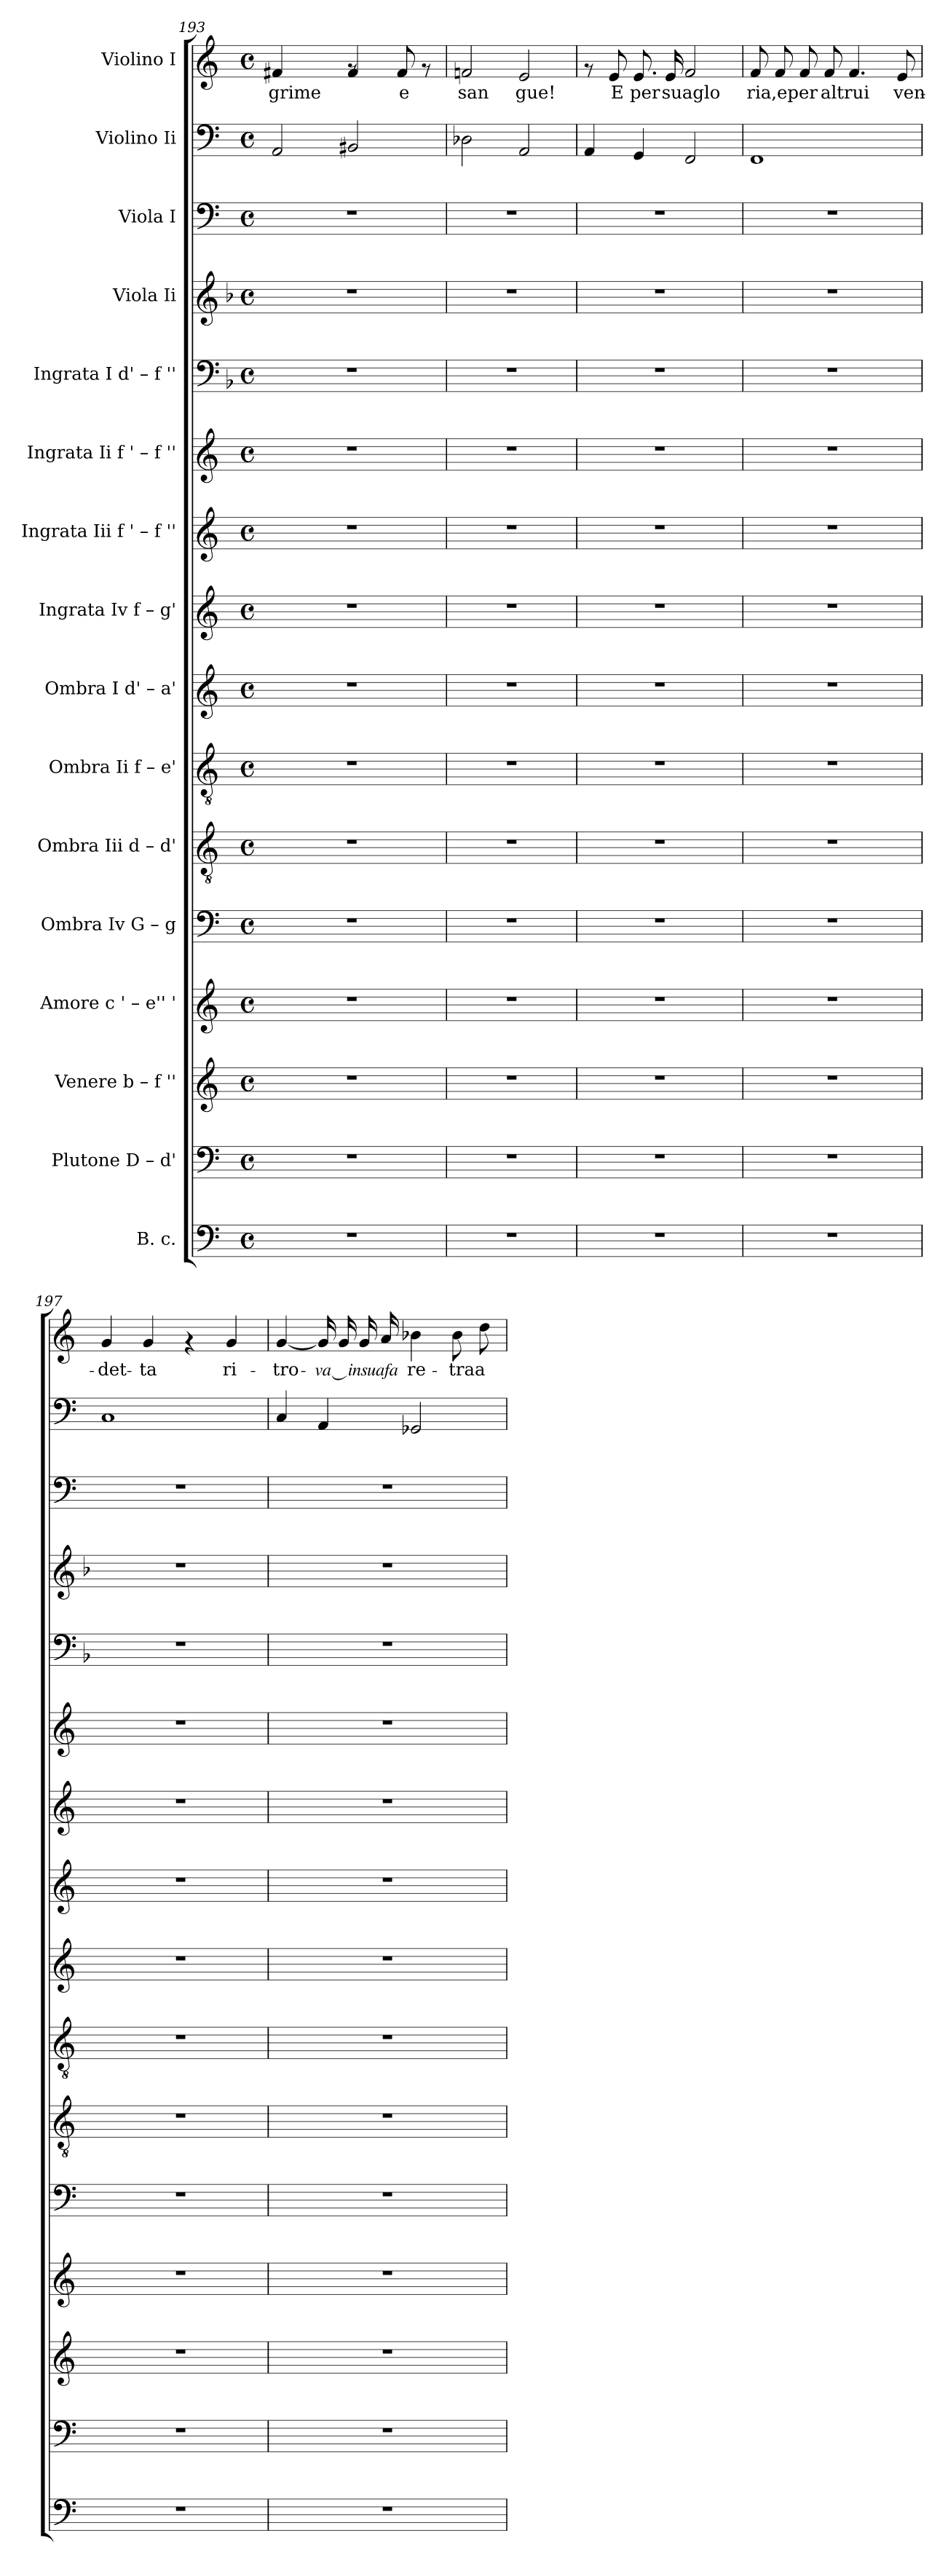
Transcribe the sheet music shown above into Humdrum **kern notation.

**kern	**kern	**kern	**kern	**kern	**kern	**kern	**kern	**kern	**kern	**kern	**kern	**kern	**kern	**kern	**kern	**text
*part16	*part15	*part14	*part13	*part12	*part11	*part10	*part9	*part8	*part7	*part6	*part5	*part4	*part3	*part2	*part1	*part1
*staff16	*staff15	*staff14	*staff13	*staff12	*staff11	*staff10	*staff9	*staff8	*staff7	*staff6	*staff5	*staff4	*staff3	*staff2	*staff1	*staff1
*I"B. c.	*I"Plutone  D – d'	*I"Venere  b – f ''	*I"Amore  c ' – e''  '	*I"Ombra Iv  G – g	*I"Ombra Iii  d – d'	*I"Ombra Ii  f – e'	*I"Ombra I  d' – a'	*I"Ingrata Iv  f – g'	*I"Ingrata Iii  f ' – f ''	*I"Ingrata Ii  f ' – f ''	*I"Ingrata I  d' – f ''	*I"Viola Ii	*I"Viola I	*I"Violino Ii	*I"Violino I	*
*clefF4	*clefF4	*clefG2	*clefG2	*clefF4	*clefGv2	*clefGv2	*clefG2	*clefG2	*clefG2	*clefG2	*clefF4	*clefG2	*clefF4	*clefF4	*clefG2	*
*k[]	*k[]	*k[]	*k[]	*k[]	*k[]	*k[]	*k[]	*k[]	*k[]	*k[]	*k[b-]	*k[b-]	*k[]	*k[]	*k[]	*
*C:	*C:	*C:	*C:	*C:	*C:	*C:	*C:	*C:	*C:	*C:	*F:	*F:	*C:	*C:	*C:	*
*M4/4	*M4/4	*M4/4	*M4/4	*M4/4	*M4/4	*M4/4	*M4/4	*M4/4	*M4/4	*M4/4	*M4/4	*M4/4	*M4/4	*M4/4	*M4/4	*
*met(c)	*met(c)	*met(c)	*met(c)	*met(c)	*met(c)	*met(c)	*met(c)	*met(c)	*met(c)	*met(c)	*met(c)	*met(c)	*met(c)	*met(c)	*met(c)	*
=193	=193	=193	=193	=193	=193	=193	=193	=193	=193	=193	=193	=193	=193	=193	=193	=193
!	!	!	!	!	!	!	!	!	!	!	!	!	!	!	!	!LO:LY:b:cj
*	*	*	*	*	*	*	*	*	*	*	*	*	*	*	*^	*
1r	1r	1r	1r	1r	1r	1r	1r	1r	1r	1r	1r	1r	1r	2AA/	4f#X/	2ryy	grime
.	.	.	.	.	.	.	.	.	.	.	.	.	.	.	4ryy	.	.
.	.	.	.	.	.	.	.	.	.	.	.	.	.	2BB#/	4f#/	8rf	.
.	.	.	.	.	.	.	.	.	.	.	.	.	.	.	.	4.ryy	.
!	!	!	!	!	!	!	!	!	!	!	!	!	!	!	!	!	!LO:LY:b:cj
.	.	.	.	.	.	.	.	.	.	.	.	.	.	.	8f#/	.	e
.	.	.	.	.	.	.	.	.	.	.	.	.	.	.	8rf	.	.
*	*	*	*	*	*	*	*	*	*	*	*	*	*	*	*v	*v	*
=194	=194	=194	=194	=194	=194	=194	=194	=194	=194	=194	=194	=194	=194	=194	=194	=194
!	!	!	!	!	!	!	!	!	!	!	!	!	!	!	!	!LO:LY:b:cj
1r	1r	1r	1r	1r	1r	1r	1r	1r	1r	1r	1r	1r	1r	2D-\	2fn/	san
!	!	!	!	!	!	!	!	!	!	!	!	!	!	!	!	!LO:LY:b:cj
.	.	.	.	.	.	.	.	.	.	.	.	.	.	2AA/	2e/	gue!
=195	=195	=195	=195	=195	=195	=195	=195	=195	=195	=195	=195	=195	=195	=195	=195	=195
1r	1r	1r	1r	1r	1r	1r	1r	1r	1r	1r	1r	1r	1r	4AA/	8rf	.
!	!	!	!	!	!	!	!	!	!	!	!	!	!	!	!	!LO:LY:b:cj
.	.	.	.	.	.	.	.	.	.	.	.	.	.	.	8e/	E
!	!	!	!	!	!	!	!	!	!	!	!	!	!	!	!	!LO:LY:b:cj
.	.	.	.	.	.	.	.	.	.	.	.	.	.	4GG/	8.e/	per
!	!	!	!	!	!	!	!	!	!	!	!	!	!	!	!	!LO:LY:b:cj
.	.	.	.	.	.	.	.	.	.	.	.	.	.	.	16e/	suaglo-
!	!	!	!	!	!	!	!	!	!	!	!	!	!	!	!	!LO:LY:b:cj
.	.	.	.	.	.	.	.	.	.	.	.	.	.	2FF/	2f/	--
=196	=196	=196	=196	=196	=196	=196	=196	=196	=196	=196	=196	=196	=196	=196	=196	=196
!	!	!	!	!	!	!	!	!	!	!	!	!	!	!	!	!LO:LY:b:cj
1r	1r	1r	1r	1r	1r	1r	1r	1r	1r	1r	1r	1r	1r	1FF	8f/	-ria,eper
!	!	!	!	!	!	!	!	!	!	!	!	!	!	!	!	!LO:LY:b:cj
.	.	.	.	.	.	.	.	.	.	.	.	.	.	.	8f/	.
!	!	!	!	!	!	!	!	!	!	!	!	!	!	!	!	!LO:LY:b:cj
.	.	.	.	.	.	.	.	.	.	.	.	.	.	.	8f/	.
!	!	!	!	!	!	!	!	!	!	!	!	!	!	!	!	!LO:LY:b:cj
.	.	.	.	.	.	.	.	.	.	.	.	.	.	.	8f/	altrui
!	!	!	!	!	!	!	!	!	!	!	!	!	!	!	!	!LO:LY:b:cj
.	.	.	.	.	.	.	.	.	.	.	.	.	.	.	4.f/	.
!	!	!	!	!	!	!	!	!	!	!	!	!	!	!	!	!LO:LY:b:cj
.	.	.	.	.	.	.	.	.	.	.	.	.	.	.	8e/	ven-
=197	=197	=197	=197	=197	=197	=197	=197	=197	=197	=197	=197	=197	=197	=197	=197	=197
!	!	!	!	!	!	!	!	!	!	!	!	!	!	!	!	!LO:LY:b:cj
1r	1r	1r	1r	1r	1r	1r	1r	1r	1r	1r	1r	1r	1r	1C	4g/	-det-
!	!	!	!	!	!	!	!	!	!	!	!	!	!	!	!	!LO:LY:b:cj
.	.	.	.	.	.	.	.	.	.	.	.	.	.	.	4g/	-ta
.	.	.	.	.	.	.	.	.	.	.	.	.	.	.	4rf	.
!	!	!	!	!	!	!	!	!	!	!	!	!	!	!	!	!LO:LY:b:cj
.	.	.	.	.	.	.	.	.	.	.	.	.	.	.	4g/	ri-
=198	=198	=198	=198	=198	=198	=198	=198	=198	=198	=198	=198	=198	=198	=198	=198	=198
!	!	!	!	!	!	!	!	!	!	!	!	!	!	!	!	!LO:LY:b:cj
1r	1r	1r	1r	1r	1r	1r	1r	1r	1r	1r	1r	1r	1r	4C/	[<4g/	-tro-
!	!	!	!	!	!	!	!	!	!	!	!	!	!	!	!	!LO:LY:b:cj
.	.	.	.	.	.	.	.	.	.	.	.	.	.	4AA/	16g/]	-va‿insuafa-
!	!	!	!	!	!	!	!	!	!	!	!	!	!	!	!	!LO:LY:b:cj
.	.	.	.	.	.	.	.	.	.	.	.	.	.	.	16g/	--
!	!	!	!	!	!	!	!	!	!	!	!	!	!	!	!	!LO:LY:b:cj
.	.	.	.	.	.	.	.	.	.	.	.	.	.	.	16g/	--
!	!	!	!	!	!	!	!	!	!	!	!	!	!	!	!	!LO:LY:b:cj
.	.	.	.	.	.	.	.	.	.	.	.	.	.	.	16a/	--
!	!	!	!	!	!	!	!	!	!	!	!	!	!	!	!	!LO:LY:b:cj
.	.	.	.	.	.	.	.	.	.	.	.	.	.	2GG-/	4b-X\	-re-
!	!	!	!	!	!	!	!	!	!	!	!	!	!	!	!	!LO:LY:b:cj
.	.	.	.	.	.	.	.	.	.	.	.	.	.	.	8b-\	-traa-
!	!	!	!	!	!	!	!	!	!	!	!	!	!	!	!	!LO:LY:b:cj
.	.	.	.	.	.	.	.	.	.	.	.	.	.	.	8dd\	--
=	=	=	=	=	=	=	=	=	=	=	=	=	=	=	=	=
*-	*-	*-	*-	*-	*-	*-	*-	*-	*-	*-	*-	*-	*-	*-	*-	*-
